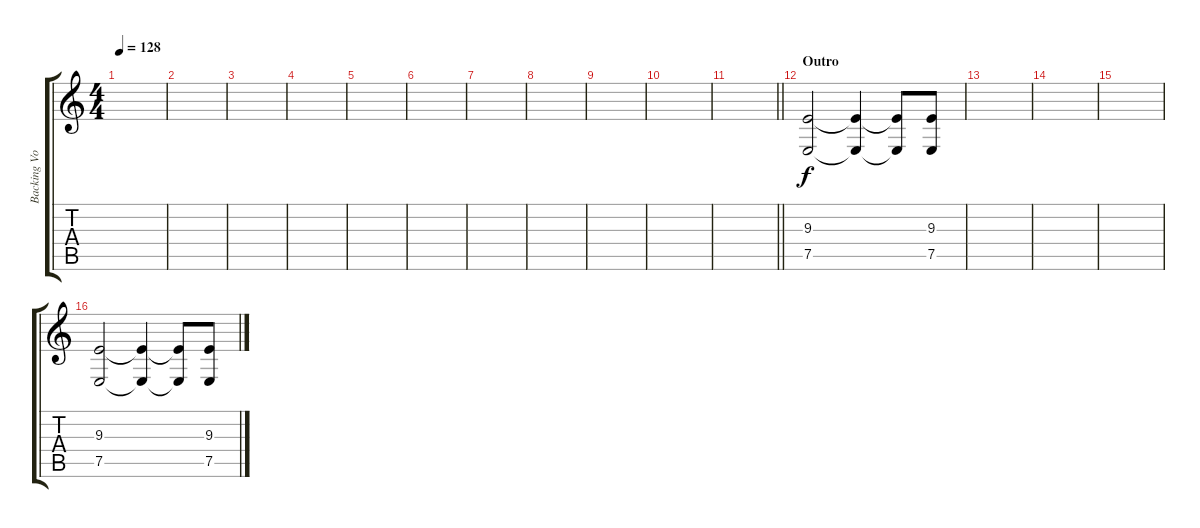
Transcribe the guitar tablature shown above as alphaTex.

\track ("Backing Vocals" "Backing Vo") {instrument lead2sawtooth}
\staff {score tabs}
\tuning (E4 B3 G3 D3 A2 E2) {hide}
\ts (4 4)
\tempo 128
\clef g2
\ks c
|
|
|
|
|
|
|
|
|
|
\barLineRight lightlight
|
\section ("" "Outro")
(9.3 7.5).2 (9.3{t} 7.5{t}).4 (9.3{t} 7.5{t}).8 (9.3 7.5).8 |
|
|
|
(9.3 7.5).2 (9.3{t} 7.5{t}).4 (9.3{t} 7.5{t}).8 (9.3 7.5).8
